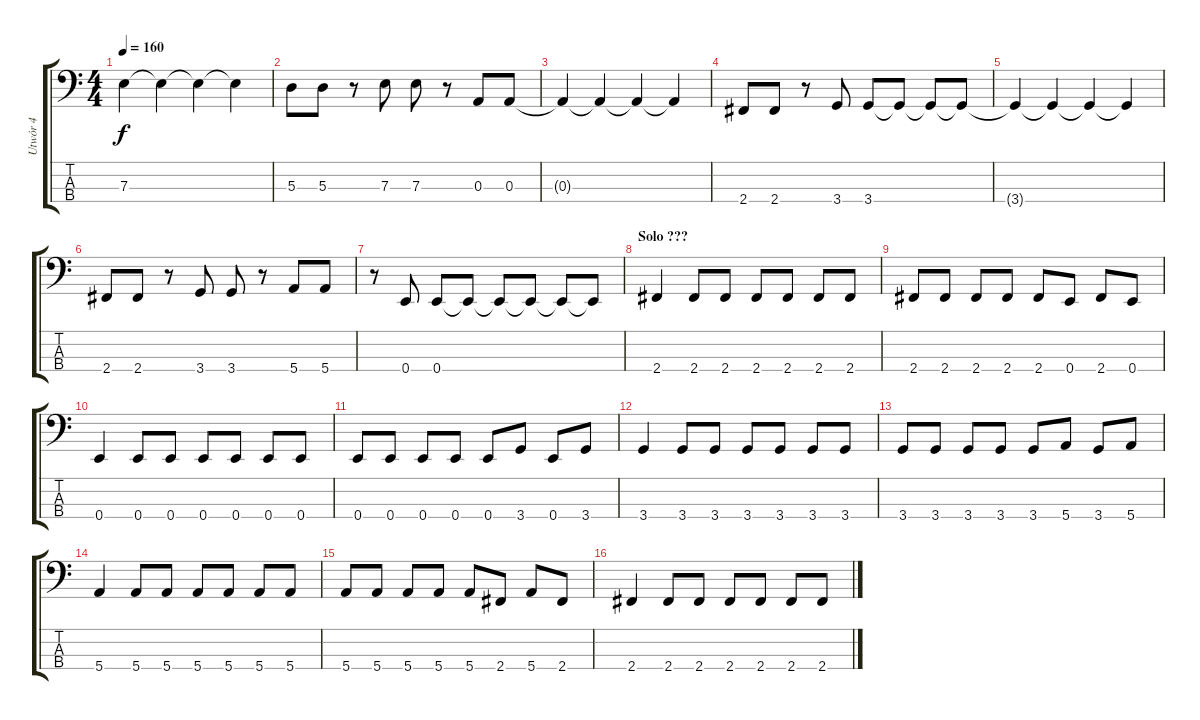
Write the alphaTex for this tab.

\track ("Utwór 4" "Utwór 4") {instrument slapbass1}
\staff {score tabs}
\tuning (G2 D2 A1 E1) {hide}
\ts (4 4)
\tempo 160
\clef f4
\ks c
7.3{t}.4{dy f} 7.3{t}.4 7.3{t}.4 7.3{t}.4 |
5.3.8 5.3.8 r.8 7.3.8 7.3.8 r.8 0.3.8 0.3.8 |
0.3{t}.4 0.3{t}.4 0.3{t}.4 0.3{t}.4 |
2.4.8 2.4.8 r.8 3.4.8 3.4.8 3.4{t}.8 3.4{t}.8 3.4{t}.8 |
3.4{t}.4 3.4{t}.4 3.4{t}.4 3.4{t}.4 |
2.4.8 2.4.8 r.8 3.4.8 3.4.8 r.8 5.4.8 5.4.8 |
r.8 0.4.8 0.4.8 0.4{t}.8 0.4{t}.8 0.4{t}.8 0.4{t}.8 0.4{t}.8 |
\section ("" "Solo ???")
2.4.4 2.4.8 2.4.8 2.4.8 2.4.8 2.4.8 2.4.8 |
2.4.8 2.4.8 2.4.8 2.4.8 2.4.8 0.4.8 2.4.8 0.4.8 |
0.4.4 0.4.8 0.4.8 0.4.8 0.4.8 0.4.8 0.4.8 |
0.4.8 0.4.8 0.4.8 0.4.8 0.4.8 3.4.8 0.4.8 3.4.8 |
3.4.4 3.4.8 3.4.8 3.4.8 3.4.8 3.4.8 3.4.8 |
3.4.8 3.4.8 3.4.8 3.4.8 3.4.8 5.4.8 3.4.8 5.4.8 |
5.4.4 5.4.8 5.4.8 5.4.8 5.4.8 5.4.8 5.4.8 |
5.4.8 5.4.8 5.4.8 5.4.8 5.4.8 2.4.8 5.4.8 2.4.8 |
2.4.4 2.4.8 2.4.8 2.4.8 2.4.8 2.4.8 2.4.8
